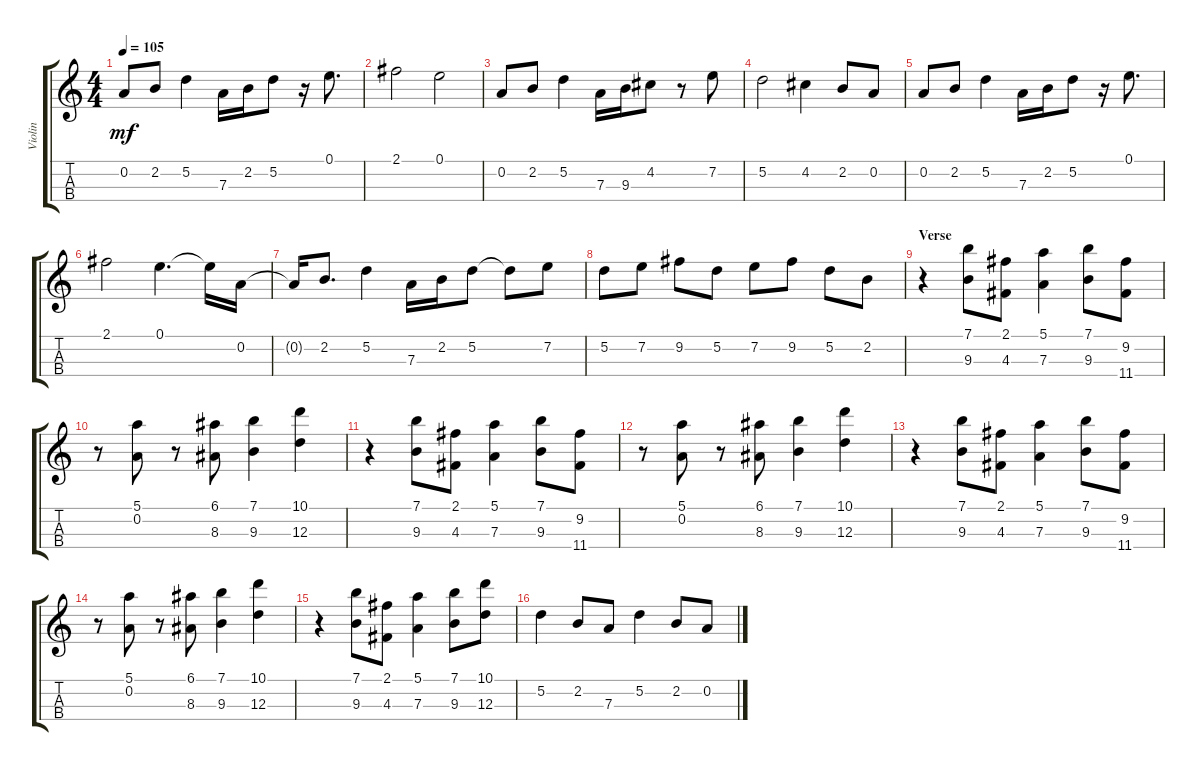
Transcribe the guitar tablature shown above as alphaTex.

\track ("Violin" "Violin") {instrument violin}
\staff {score tabs}
\tuning (E5 A4 D4 G3) {hide}
\ts (4 4)
\tempo 105
\clef g2
\ks c
0.2.8{dy mf} 2.2.8 5.2.4 7.3.16 2.2.16 5.2.8 r.16 0.1.8{d} |
2.1.2 0.1.2 |
0.2.8 2.2.8 5.2.4 7.3.16 9.3.16 4.2.8 r.8 7.2.8 |
5.2.2 4.2.4 2.2.8 0.2.8 |
0.2.8 2.2.8 5.2.4 7.3.16 2.2.16 5.2.8 r.16 0.1.8{d} |
2.1.2 0.1.4{d} 0.1{t}.16 0.2.16 |
0.2{t}.16 2.2.8{d} 5.2.4 7.3.16 2.2.16 5.2.8 5.2{t}.8 7.2.8 |
5.2.8 7.2.8 9.2.8 5.2.8 7.2.8 9.2.8 5.2.8 2.2.8 |
\section ("" "Verse")
r.4 (7.1 9.3).8 (2.1 4.3).8 (5.1 7.3).4 (7.1 9.3).8 (9.2 11.4).8 |
r.8 (5.1 0.2).8 r.8 (6.1 8.3).8 (7.1 9.3).4 (10.1 12.3).4 |
r.4 (7.1 9.3).8 (2.1 4.3).8 (5.1 7.3).4 (7.1 9.3).8 (9.2 11.4).8 |
r.8 (5.1 0.2).8 r.8 (6.1 8.3).8 (7.1 9.3).4 (10.1 12.3).4 |
r.4 (7.1 9.3).8 (2.1 4.3).8 (5.1 7.3).4 (7.1 9.3).8 (9.2 11.4).8 |
r.8 (5.1 0.2).8 r.8 (6.1 8.3).8 (7.1 9.3).4 (10.1 12.3).4 |
r.4 (7.1 9.3).8 (2.1 4.3).8 (5.1 7.3).4 (7.1 9.3).8 (10.1 12.3).8 |
5.2.4 2.2.8 7.3.8 5.2.4 2.2.8 0.2.8
